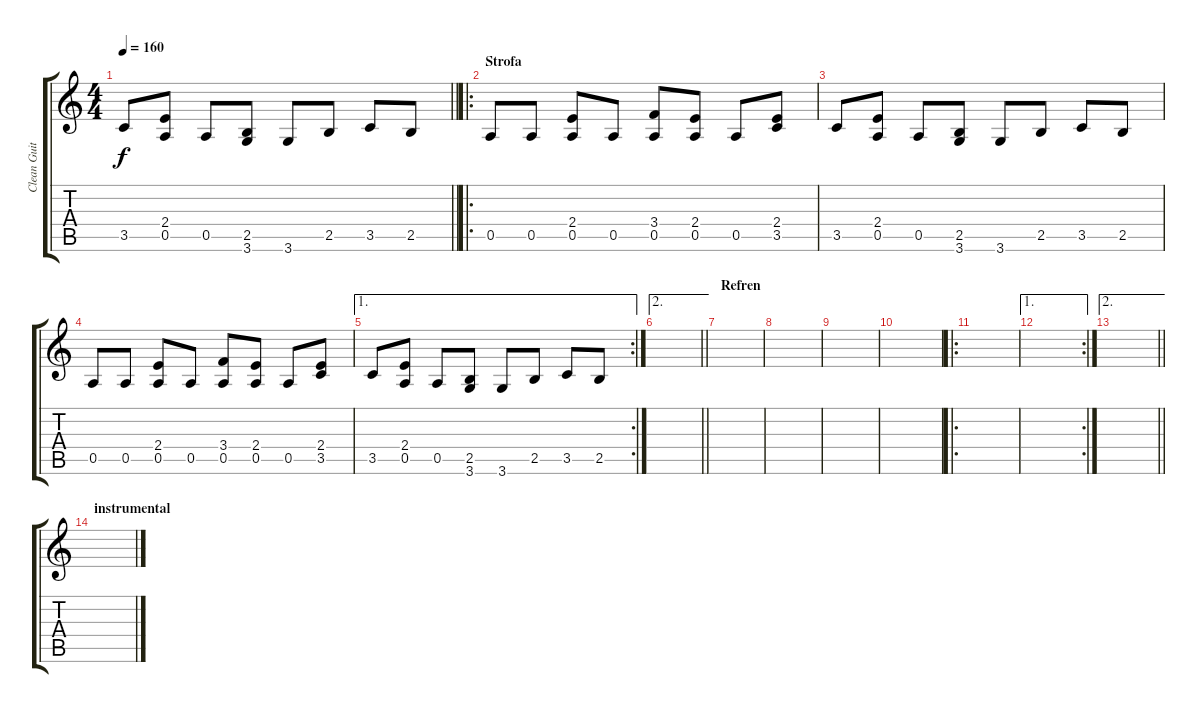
\track ("Clean Guitar " "Clean Guit") {instrument electricguitarmuted}
\staff {score tabs}
\tuning (E4 B3 G3 D3 A2 E2) {hide}
\ts (4 4)
\tempo 160
\clef g2
\barLineRight lightlight
\ks c
3.5.8{dy f} (2.4 0.5).8 0.5.8 (2.5 3.6).8 3.6.8 2.5.8 3.5.8 2.5.8 |
\ro
\section ("" "Strofa")
0.5.8 0.5.8 (2.4 0.5).8 0.5.8 (3.4 0.5).8 (2.4 0.5).8 0.5.8 (2.4 3.5).8 |
3.5.8 (2.4 0.5).8 0.5.8 (2.5 3.6).8 3.6.8 2.5.8 3.5.8 2.5.8 |
0.5.8 0.5.8 (2.4 0.5).8 0.5.8 (3.4 0.5).8 (2.4 0.5).8 0.5.8 (2.4 3.5).8 |
\ae 1
\rc 2
3.5.8 (2.4 0.5).8 0.5.8 (2.5 3.6).8 3.6.8 2.5.8 3.5.8 2.5.8 |
\ae 2
\barLineRight lightlight
|
\section ("" "Refren")
|
|
|
|
\ro
|
\ae 1
\rc 2
|
\ae 2
\barLineRight lightlight
|
\section ("" "instrumental")
